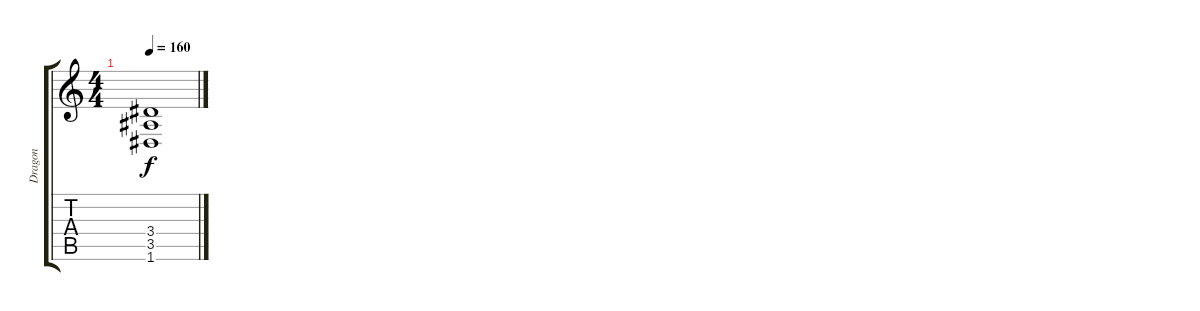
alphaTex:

\track ("Dragon" "Dragon") {instrument overdrivenguitar}
\staff {score tabs}
\tuning (D4 A3 F3 C3 G2 D2) {hide}
\ts (4 4)
\tempo 160
\clef g2
\ks c
(3.4{t} 3.5{t} 1.6{t}).1{dy f}
